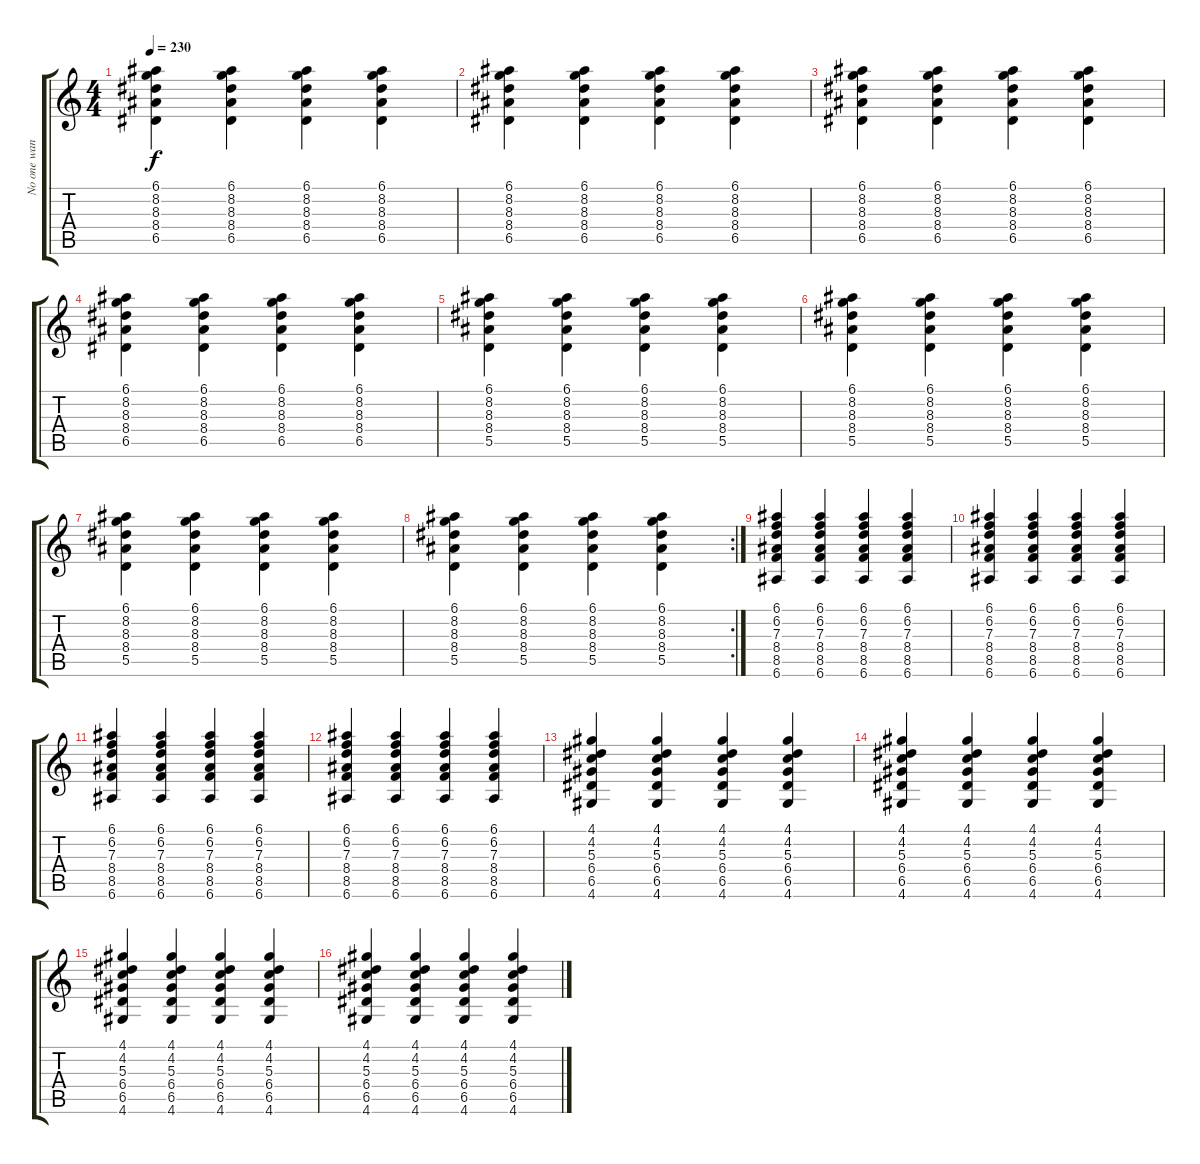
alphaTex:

\track ("No one wants to know you when your down " "No one wan") {instrument overdrivenguitar}
\staff {score tabs}
\tuning (E4 B3 G3 D3 A2 E2) {hide}
\ts (4 4)
\tempo 230
\clef g2
\ks c
(6.1 8.2 8.3 8.4 6.5).4{dy f} (6.1 8.2 8.3 8.4 6.5).4 (6.1 8.2 8.3 8.4 6.5).4 (6.1 8.2 8.3 8.4 6.5).4 |
(6.1 8.2 8.3 8.4 6.5).4 (6.1 8.2 8.3 8.4 6.5).4 (6.1 8.2 8.3 8.4 6.5).4 (6.1 8.2 8.3 8.4 6.5).4 |
(6.1 8.2 8.3 8.4 6.5).4 (6.1 8.2 8.3 8.4 6.5).4 (6.1 8.2 8.3 8.4 6.5).4 (6.1 8.2 8.3 8.4 6.5).4 |
(6.1 8.2 8.3 8.4 6.5).4 (6.1 8.2 8.3 8.4 6.5).4 (6.1 8.2 8.3 8.4 6.5).4 (6.1 8.2 8.3 8.4 6.5).4 |
(6.1 8.2 8.3 8.4 5.5).4 (6.1 8.2 8.3 8.4 5.5).4 (6.1 8.2 8.3 8.4 5.5).4 (6.1 8.2 8.3 8.4 5.5).4 |
(6.1 8.2 8.3 8.4 5.5).4 (6.1 8.2 8.3 8.4 5.5).4 (6.1 8.2 8.3 8.4 5.5).4 (6.1 8.2 8.3 8.4 5.5).4 |
(6.1 8.2 8.3 8.4 5.5).4 (6.1 8.2 8.3 8.4 5.5).4 (6.1 8.2 8.3 8.4 5.5).4 (6.1 8.2 8.3 8.4 5.5).4 |
\rc 2
(6.1 8.2 8.3 8.4 5.5).4 (6.1 8.2 8.3 8.4 5.5).4 (6.1 8.2 8.3 8.4 5.5).4 (6.1 8.2 8.3 8.4 5.5).4 |
(6.1 6.2 7.3 8.4 8.5 6.6).4 (6.1 6.2 7.3 8.4 8.5 6.6).4 (6.1 6.2 7.3 8.4 8.5 6.6).4 (6.1 6.2 7.3 8.4 8.5 6.6).4 |
(6.1 6.2 7.3 8.4 8.5 6.6).4 (6.1 6.2 7.3 8.4 8.5 6.6).4 (6.1 6.2 7.3 8.4 8.5 6.6).4 (6.1 6.2 7.3 8.4 8.5 6.6).4 |
(6.1 6.2 7.3 8.4 8.5 6.6).4 (6.1 6.2 7.3 8.4 8.5 6.6).4 (6.1 6.2 7.3 8.4 8.5 6.6).4 (6.1 6.2 7.3 8.4 8.5 6.6).4 |
(6.1 6.2 7.3 8.4 8.5 6.6).4 (6.1 6.2 7.3 8.4 8.5 6.6).4 (6.1 6.2 7.3 8.4 8.5 6.6).4 (6.1 6.2 7.3 8.4 8.5 6.6).4 |
(4.1 4.2 5.3 6.4 6.5 4.6).4 (4.1 4.2 5.3 6.4 6.5 4.6).4 (4.1 4.2 5.3 6.4 6.5 4.6).4 (4.1 4.2 5.3 6.4 6.5 4.6).4 |
(4.1 4.2 5.3 6.4 6.5 4.6).4 (4.1 4.2 5.3 6.4 6.5 4.6).4 (4.1 4.2 5.3 6.4 6.5 4.6).4 (4.1 4.2 5.3 6.4 6.5 4.6).4 |
(4.1 4.2 5.3 6.4 6.5 4.6).4 (4.1 4.2 5.3 6.4 6.5 4.6).4 (4.1 4.2 5.3 6.4 6.5 4.6).4 (4.1 4.2 5.3 6.4 6.5 4.6).4 |
(4.1 4.2 5.3 6.4 6.5 4.6).4 (4.1 4.2 5.3 6.4 6.5 4.6).4 (4.1 4.2 5.3 6.4 6.5 4.6).4 (4.1 4.2 5.3 6.4 6.5 4.6).4
